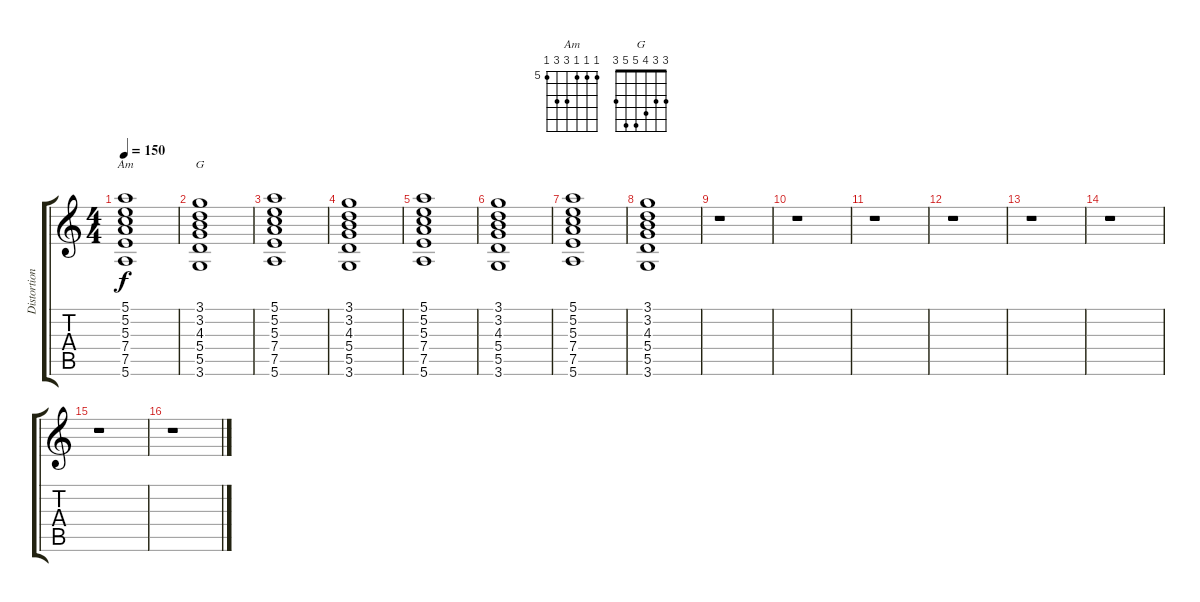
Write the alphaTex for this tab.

\track ("Distortion Guitar" "Distortion") {instrument distortionguitar}
\staff {score tabs}
\tuning (E4 B3 G3 D3 A2 E2) {hide}
\chord ("Am" 5 5 5 7 7 5) {firstfret 5}
\chord ("G" 3 3 4 5 5 3)
\ts (4 4)
\tempo 150
\clef g2
\ks c
(5.1 5.2 5.3 7.4 7.5 5.6).1{ch "Am" dy f instrument distortionguitar} |
(3.1 3.2 4.3 5.4 5.5 3.6).1{ch "G"} |
(5.1 5.2 5.3 7.4 7.5 5.6).1 |
(3.1 3.2 4.3 5.4 5.5 3.6).1 |
(5.1 5.2 5.3 7.4 7.5 5.6).1 |
(3.1 3.2 4.3 5.4 5.5 3.6).1 |
(5.1 5.2 5.3 7.4 7.5 5.6).1 |
(3.1 3.2 4.3 5.4 5.5 3.6).1 |
r.1 |
r.1 |
r.1 |
r.1 |
r.1 |
r.1 |
r.1 |
r.1
